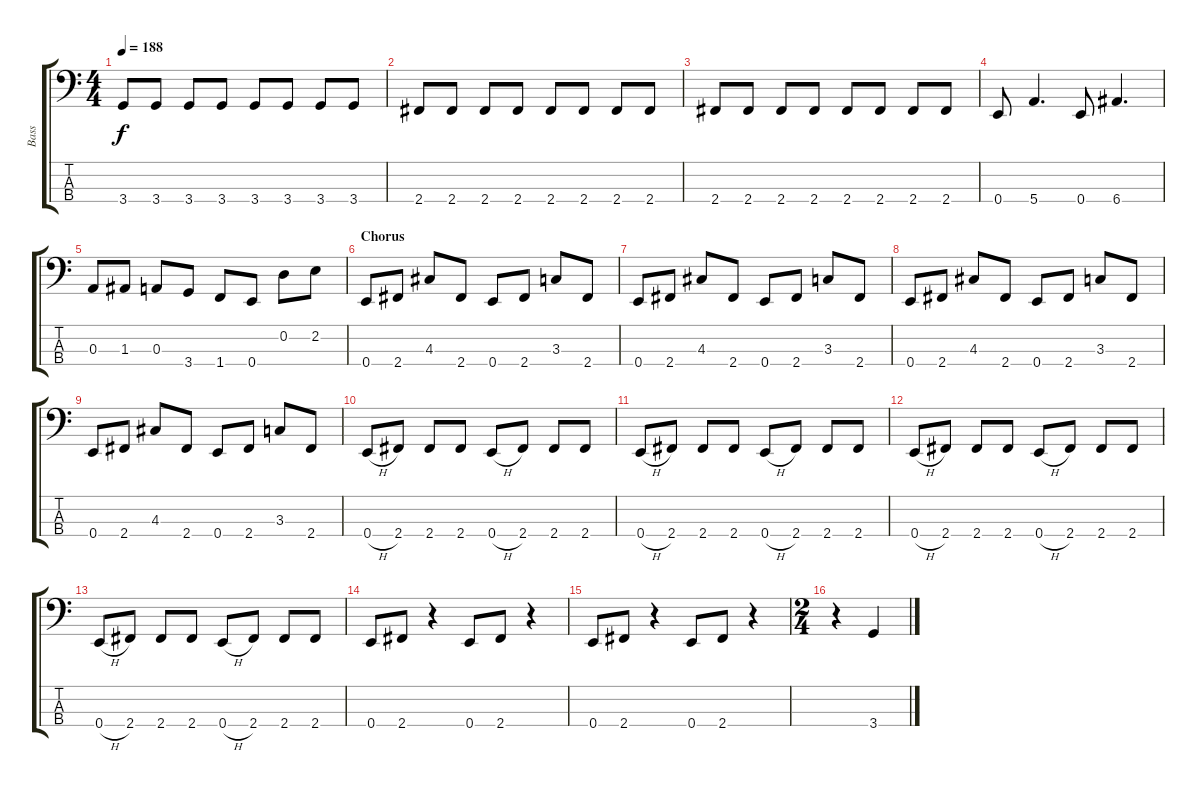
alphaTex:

\track ("Bass" "Bass") {instrument electricbasspick}
\staff {score tabs}
\tuning (G2 D2 A1 E1) {hide}
\ts (4 4)
\tempo 188
\clef f4
\ks c
3.4.8{dy f} 3.4.8 3.4.8 3.4.8 3.4.8 3.4.8 3.4.8 3.4.8 |
2.4.8 2.4.8 2.4.8 2.4.8 2.4.8 2.4.8 2.4.8 2.4.8 |
2.4.8 2.4.8 2.4.8 2.4.8 2.4.8 2.4.8 2.4.8 2.4.8 |
0.4.8 5.4.4{d} 0.4.8 6.4.4{d} |
0.3.8 1.3.8 0.3.8 3.4.8 1.4.8 0.4.8 0.2.8 2.2.8 |
\section ("" "Chorus")
0.4.8 2.4.8 4.3.8 2.4.8 0.4.8 2.4.8 3.3.8 2.4.8 |
0.4.8 2.4.8 4.3.8 2.4.8 0.4.8 2.4.8 3.3.8 2.4.8 |
0.4.8 2.4.8 4.3.8 2.4.8 0.4.8 2.4.8 3.3.8 2.4.8 |
0.4.8 2.4.8 4.3.8 2.4.8 0.4.8 2.4.8 3.3.8 2.4.8 |
0.4{h}.8 2.4.8 2.4.8 2.4.8 0.4{h}.8 2.4.8 2.4.8 2.4.8 |
0.4{h}.8 2.4.8 2.4.8 2.4.8 0.4{h}.8 2.4.8 2.4.8 2.4.8 |
0.4{h}.8 2.4.8 2.4.8 2.4.8 0.4{h}.8 2.4.8 2.4.8 2.4.8 |
0.4{h}.8 2.4.8 2.4.8 2.4.8 0.4{h}.8 2.4.8 2.4.8 2.4.8 |
0.4.8 2.4.8 r.4 0.4.8 2.4.8 r.4 |
0.4.8 2.4.8 r.4 0.4.8 2.4.8 r.4 |
\ts (2 4)
r.4 3.4.4
